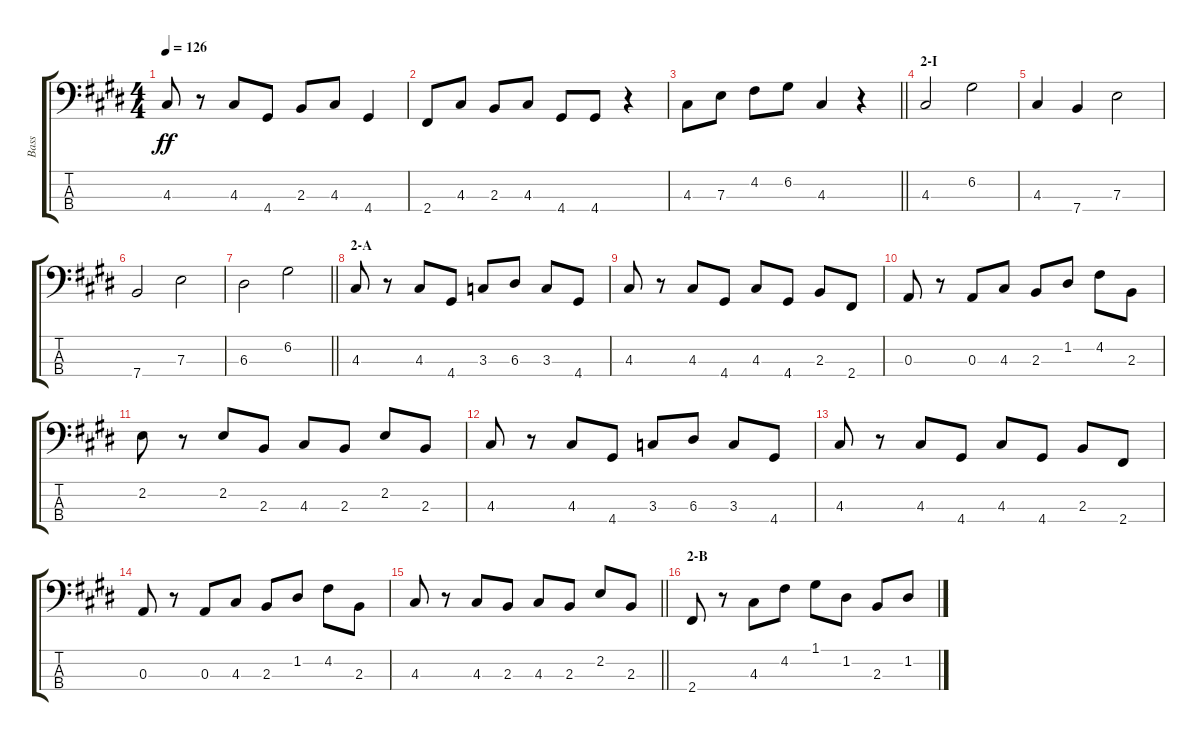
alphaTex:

\track ("Bass" "Bass") {instrument electricbassfinger}
\staff {score tabs}
\tuning (G2 D2 A1 E1) {hide}
\ts (4 4)
\tempo 126
\clef f4
\ks e
4.3.8{dy ff} r.8 4.3.8 4.4.8 2.3.8 4.3.8 4.4.4 |
2.4.8 4.3.8 2.3.8 4.3.8 4.4.8 4.4.8 r.4 |
\barLineRight lightlight
4.3.8 7.3.8 4.2.8 6.2.8 4.3.4 r.4 |
\section ("" "2-I")
4.3.2 6.2.2 |
4.3.4 7.4.4 7.3.2 |
7.4.2 7.3.2 |
\barLineRight lightlight
6.3.2 6.2.2 |
\section ("" "2-A")
4.3.8 r.8 4.3.8 4.4.8 3.3.8 6.3.8 3.3.8 4.4.8 |
4.3.8 r.8 4.3.8 4.4.8 4.3.8 4.4.8 2.3.8 2.4.8 |
0.3.8 r.8 0.3.8 4.3.8 2.3.8 1.2.8 4.2.8 2.3.8 |
2.2.8 r.8 2.2.8 2.3.8 4.3.8 2.3.8 2.2.8 2.3.8 |
4.3.8 r.8 4.3.8 4.4.8 3.3.8 6.3.8 3.3.8 4.4.8 |
4.3.8 r.8 4.3.8 4.4.8 4.3.8 4.4.8 2.3.8 2.4.8 |
0.3.8 r.8 0.3.8 4.3.8 2.3.8 1.2.8 4.2.8 2.3.8 |
\barLineRight lightlight
4.3.8 r.8 4.3.8 2.3.8 4.3.8 2.3.8 2.2.8 2.3.8 |
\section ("" "2-B")
2.4.8 r.8 4.3.8 4.2.8 1.1.8 1.2.8 2.3.8 1.2.8
